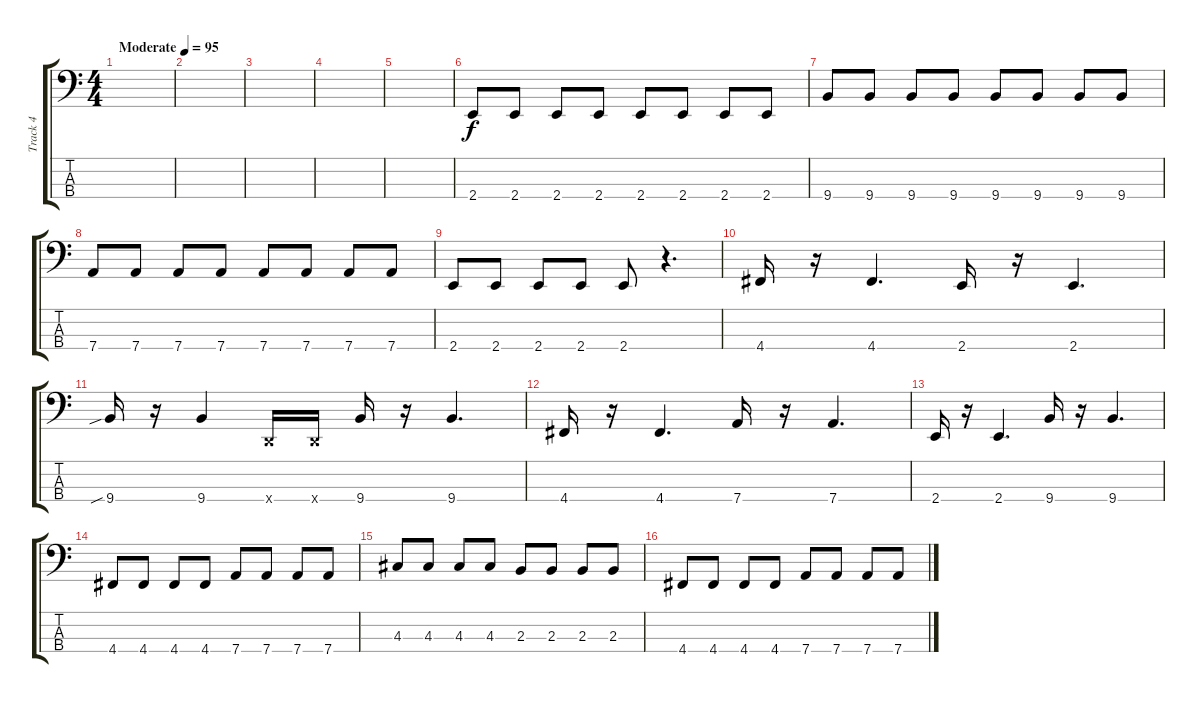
\track ("Track 4" "Track 4") {instrument slapbass1}
\staff {score tabs}
\tuning (G2 D2 A1 D1) {hide}
\ts (4 4)
\tempo (95 "Moderate")
\clef f4
\ks c
|
|
|
|
|
2.4.8 2.4.8 2.4.8 2.4.8 2.4.8 2.4.8 2.4.8 2.4.8 |
9.4.8 9.4.8 9.4.8 9.4.8 9.4.8 9.4.8 9.4.8 9.4.8 |
7.4.8 7.4.8 7.4.8 7.4.8 7.4.8 7.4.8 7.4.8 7.4.8 |
2.4.8 2.4.8 2.4.8 2.4.8 2.4.8 r.4{d} |
4.4.16 r.16 4.4.4{d} 2.4.16 r.16 2.4.4{d} |
9.4{sib}.16 r.16 9.4.4 0.4{x}.16 0.4{x}.16 9.4.16 r.16 9.4.4{d} |
4.4.16 r.16 4.4.4{d} 7.4.16 r.16 7.4.4{d} |
2.4.16 r.16 2.4.4{d} 9.4.16 r.16 9.4.4{d} |
4.4.8 4.4.8 4.4.8 4.4.8 7.4.8 7.4.8 7.4.8 7.4.8 |
4.3.8 4.3.8 4.3.8 4.3.8 2.3.8 2.3.8 2.3.8 2.3.8 |
4.4.8 4.4.8 4.4.8 4.4.8 7.4.8 7.4.8 7.4.8 7.4.8
